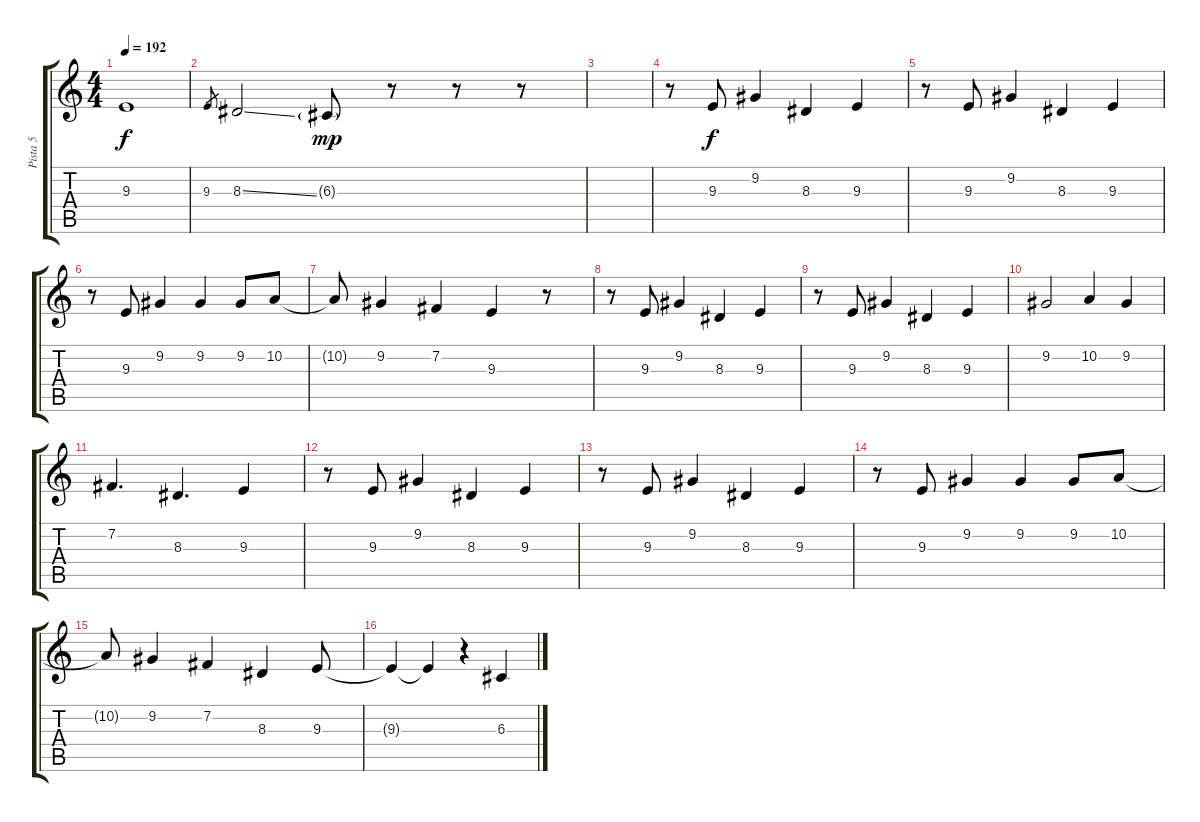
\track ("Pista 5" "Pista 5") {instrument lead2sawtooth}
\staff {score tabs}
\tuning (E4 B3 G3 D3 A2 E2) {hide}
\ts (4 4)
\tempo 192
\clef g2
\ks c
9.3{t}.1{dy f} |
9.3.8{gr} 8.3{ss}.2 6.3{g}.8{dy mp} r.8 r.8 r.8 |
|
r.8 9.3.8{dy f} 9.2.4 8.3.4 9.3.4 |
r.8 9.3.8 9.2.4 8.3.4 9.3.4 |
r.8 9.3.8 9.2.4 9.2.4 9.2.8 10.2.8 |
10.2{t}.8 9.2.4 7.2.4 9.3.4 r.8 |
r.8 9.3.8 9.2.4 8.3.4 9.3.4 |
r.8 9.3.8 9.2.4 8.3.4 9.3.4 |
9.2.2 10.2.4 9.2.4 |
7.2.4{d} 8.3.4{d} 9.3.4 |
r.8 9.3.8 9.2.4 8.3.4 9.3.4 |
r.8 9.3.8 9.2.4 8.3.4 9.3.4 |
r.8 9.3.8 9.2.4 9.2.4 9.2.8 10.2.8 |
10.2{t}.8 9.2.4 7.2.4 8.3.4 9.3.8 |
9.3{t}.4 9.3{t}.4 r.4 6.3.4
